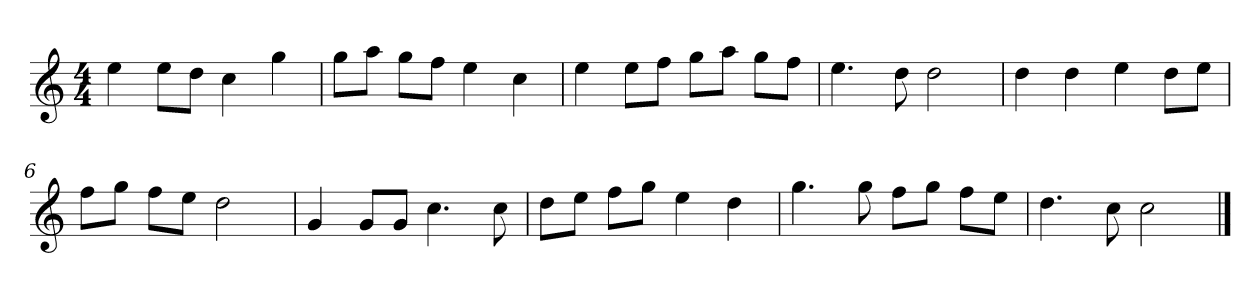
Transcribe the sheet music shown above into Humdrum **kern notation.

**kern
*part1
*staff1
*k[]
*M4/4
*MM120
=1
4ee
8eeL
8ddJ
4cc
4gg
=2
8ggL
8aaJ
8ggL
8ffJ
4ee
4cc
=3
4ee
8eeL
8ffJ
8ggL
8aaJ
8ggL
8ffJ
=4
4.ee
8dd
2dd
=5
4dd
4dd
4ee
8ddL
8eeJ
=6
8ffL
8ggJ
8ffL
8eeJ
2dd
=7
4g
8gL
8gJ
4.cc
8cc
=8
8ddL
8eeJ
8ffL
8ggJ
4ee
4dd
=9
4.gg
8gg
8ffL
8ggJ
8ffL
8eeJ
=10
4.dd
8cc
2cc
==
*-
